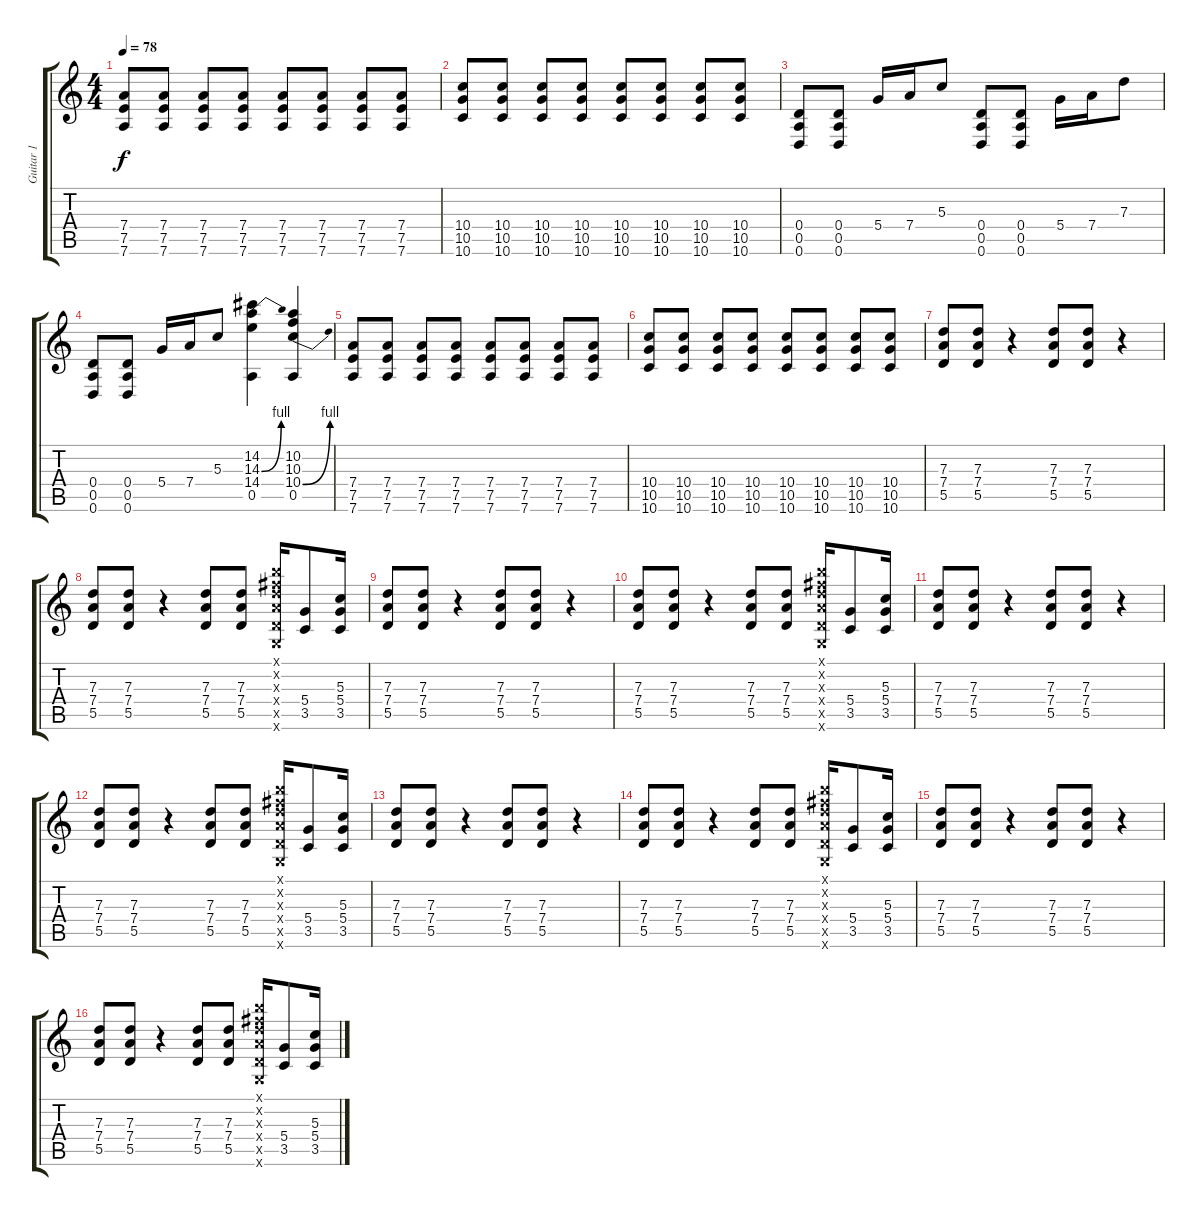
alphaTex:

\track ("Guitar 1" "Guitar 1") {instrument distortionguitar}
\staff {score tabs}
\tuning (E4 B3 G3 D3 A2 D2) {hide}
\ts (4 4)
\tempo 78
\clef g2
\ks c
(7.4 7.5 7.6).8{dy f} (7.4 7.5 7.6).8 (7.4 7.5 7.6).8 (7.4 7.5 7.6).8 (7.4 7.5 7.6).8 (7.4 7.5 7.6).8 (7.4 7.5 7.6).8 (7.4 7.5 7.6).8 |
(10.4 10.5 10.6).8 (10.4 10.5 10.6).8 (10.4 10.5 10.6).8 (10.4 10.5 10.6).8 (10.4 10.5 10.6).8 (10.4 10.5 10.6).8 (10.4 10.5 10.6).8 (10.4 10.5 10.6).8 |
(0.4 0.5 0.6).8 (0.4 0.5 0.6).8 5.4.16 7.4.16 5.3.8 (0.4 0.5 0.6).8 (0.4 0.5 0.6).8 5.4.16 7.4.16 7.3.8 |
(0.4 0.5 0.6).8 (0.4 0.5 0.6).8 5.4.16 7.4.16 5.3.8 (14.2 14.3{be (bend 0 0 60 4)} 14.4 0.5).4 (10.2 10.3 10.4{be (bend 0 0 60 4)} 0.5).4 |
(7.4 7.5 7.6).8 (7.4 7.5 7.6).8 (7.4 7.5 7.6).8 (7.4 7.5 7.6).8 (7.4 7.5 7.6).8 (7.4 7.5 7.6).8 (7.4 7.5 7.6).8 (7.4 7.5 7.6).8 |
(10.4 10.5 10.6).8 (10.4 10.5 10.6).8 (10.4 10.5 10.6).8 (10.4 10.5 10.6).8 (10.4 10.5 10.6).8 (10.4 10.5 10.6).8 (10.4 10.5 10.6).8 (10.4 10.5 10.6).8 |
(7.3 7.4 5.5).8 (7.3 7.4 5.5).8 r.4 (7.3 7.4 5.5).8 (7.3 7.4 5.5).8 r.4 |
(7.3 7.4 5.5).8 (7.3 7.4 5.5).8 r.4 (7.3 7.4 5.5).8 (7.3 7.4 5.5).8 (7.1{x} 7.2{x} 7.3{x} 7.4{x} 5.5{x} 5.6{x}).16 (5.4 3.5).8 (5.3 5.4 3.5).16 |
(7.3 7.4 5.5).8 (7.3 7.4 5.5).8 r.4 (7.3 7.4 5.5).8 (7.3 7.4 5.5).8 r.4 |
(7.3 7.4 5.5).8 (7.3 7.4 5.5).8 r.4 (7.3 7.4 5.5).8 (7.3 7.4 5.5).8 (7.1{x} 7.2{x} 7.3{x} 7.4{x} 5.5{x} 5.6{x}).16 (5.4 3.5).8 (5.3 5.4 3.5).16 |
(7.3 7.4 5.5).8 (7.3 7.4 5.5).8 r.4 (7.3 7.4 5.5).8 (7.3 7.4 5.5).8 r.4 |
(7.3 7.4 5.5).8 (7.3 7.4 5.5).8 r.4 (7.3 7.4 5.5).8 (7.3 7.4 5.5).8 (7.1{x} 7.2{x} 7.3{x} 7.4{x} 5.5{x} 5.6{x}).16 (5.4 3.5).8 (5.3 5.4 3.5).16 |
(7.3 7.4 5.5).8 (7.3 7.4 5.5).8 r.4 (7.3 7.4 5.5).8 (7.3 7.4 5.5).8 r.4 |
(7.3 7.4 5.5).8 (7.3 7.4 5.5).8 r.4 (7.3 7.4 5.5).8 (7.3 7.4 5.5).8 (7.1{x} 7.2{x} 7.3{x} 7.4{x} 5.5{x} 5.6{x}).16 (5.4 3.5).8 (5.3 5.4 3.5).16 |
(7.3 7.4 5.5).8 (7.3 7.4 5.5).8 r.4 (7.3 7.4 5.5).8 (7.3 7.4 5.5).8 r.4 |
(7.3 7.4 5.5).8 (7.3 7.4 5.5).8 r.4 (7.3 7.4 5.5).8 (7.3 7.4 5.5).8 (7.1{x} 7.2{x} 7.3{x} 7.4{x} 5.5{x} 5.6{x}).16 (5.4 3.5).8 (5.3 5.4 3.5).16
